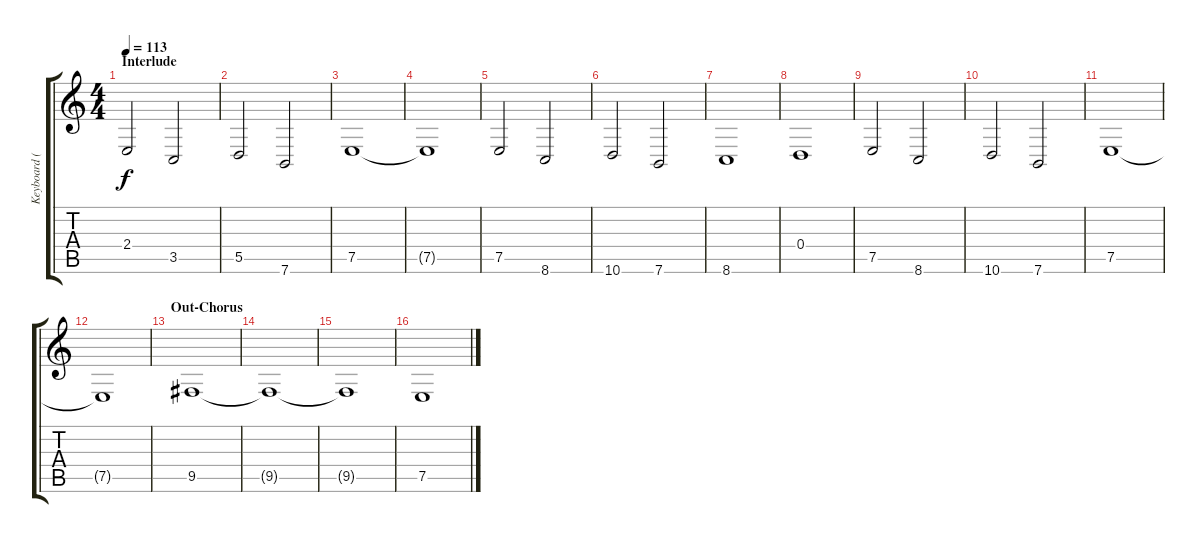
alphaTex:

\track ("Keyboard (Burton)" "Keyboard (") {instrument viola}
\staff {score tabs}
\tuning (E4 B3 G3 D3 A2 E2) {hide}
\ts (4 4)
\section ("" "Interlude")
\tempo 113
\clef g2
\ks c
2.4.2{dy f} 3.5.2 |
5.5.2 7.6.2 |
7.5.1 |
7.5{t}.1 |
7.5.2 8.6.2 |
10.6.2 7.6.2 |
8.6.1 |
0.4.1 |
7.5.2 8.6.2 |
10.6.2 7.6.2 |
7.5.1 |
7.5{t}.1 |
\section ("" "Out-Chorus")
9.5.1 |
9.5{t}.1 |
9.5{t}.1 |
7.5.1
